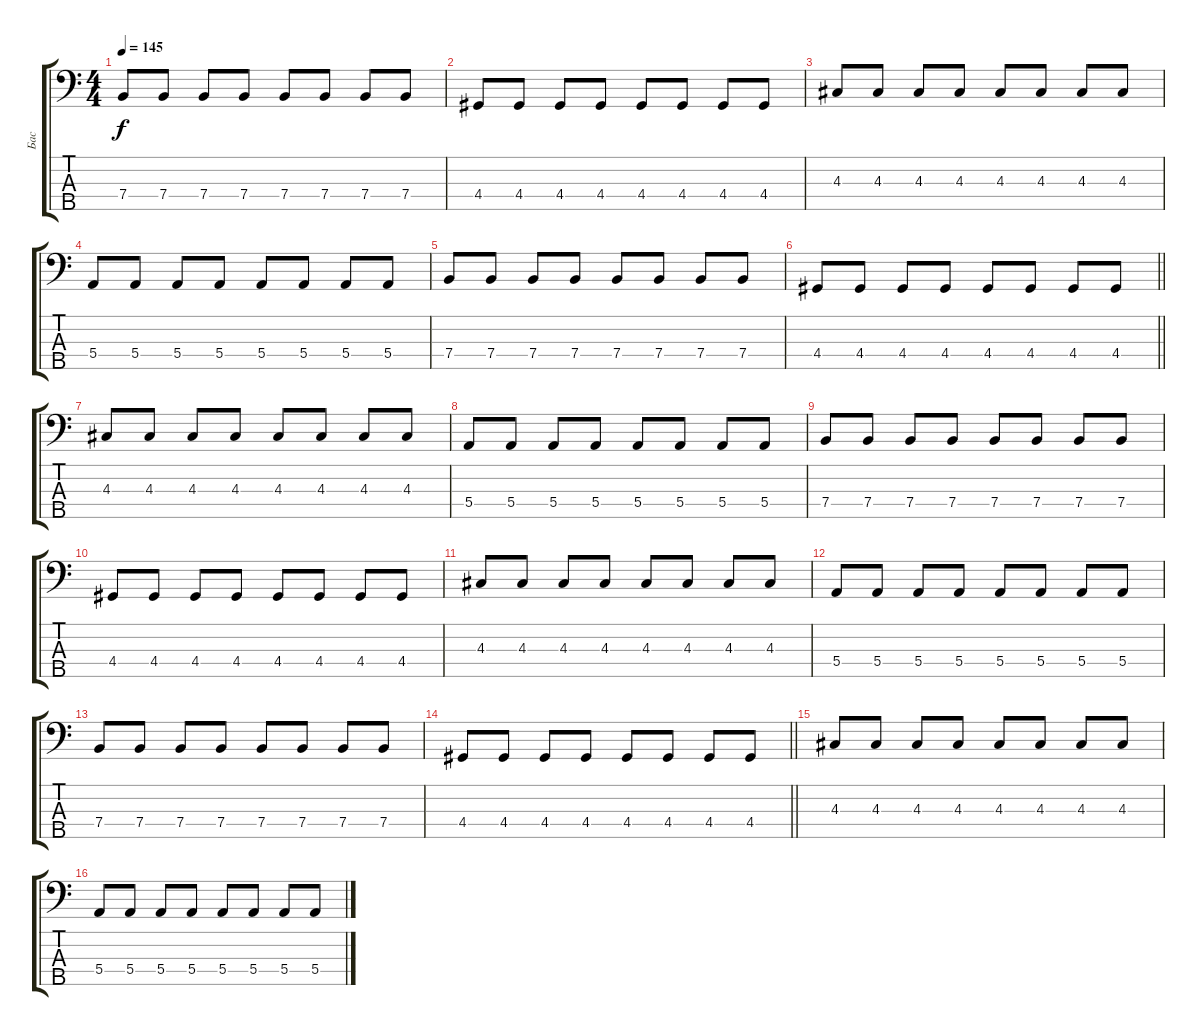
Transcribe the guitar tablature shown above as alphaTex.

\track ("Бас" "Бас") {instrument electricbassfinger}
\staff {score tabs}
\tuning (G2 D2 A1 E1 B0) {hide}
\ts (4 4)
\tempo 145
\clef f4
\ks c
7.4.8{dy f} 7.4.8 7.4.8 7.4.8 7.4.8 7.4.8 7.4.8 7.4.8 |
4.4.8 4.4.8 4.4.8 4.4.8 4.4.8 4.4.8 4.4.8 4.4.8 |
4.3.8 4.3.8 4.3.8 4.3.8 4.3.8 4.3.8 4.3.8 4.3.8 |
5.4.8 5.4.8 5.4.8 5.4.8 5.4.8 5.4.8 5.4.8 5.4.8 |
7.4.8 7.4.8 7.4.8 7.4.8 7.4.8 7.4.8 7.4.8 7.4.8 |
\barLineRight lightlight
4.4.8 4.4.8 4.4.8 4.4.8 4.4.8 4.4.8 4.4.8 4.4.8 |
\section ("" " ")
4.3.8 4.3.8 4.3.8 4.3.8 4.3.8 4.3.8 4.3.8 4.3.8 |
5.4.8 5.4.8 5.4.8 5.4.8 5.4.8 5.4.8 5.4.8 5.4.8 |
7.4.8 7.4.8 7.4.8 7.4.8 7.4.8 7.4.8 7.4.8 7.4.8 |
4.4.8 4.4.8 4.4.8 4.4.8 4.4.8 4.4.8 4.4.8 4.4.8 |
4.3.8 4.3.8 4.3.8 4.3.8 4.3.8 4.3.8 4.3.8 4.3.8 |
5.4.8 5.4.8 5.4.8 5.4.8 5.4.8 5.4.8 5.4.8 5.4.8 |
7.4.8 7.4.8 7.4.8 7.4.8 7.4.8 7.4.8 7.4.8 7.4.8 |
\barLineRight lightlight
4.4.8 4.4.8 4.4.8 4.4.8 4.4.8 4.4.8 4.4.8 4.4.8 |
\section ("" " ")
4.3.8 4.3.8 4.3.8 4.3.8 4.3.8 4.3.8 4.3.8 4.3.8 |
5.4.8 5.4.8 5.4.8 5.4.8 5.4.8 5.4.8 5.4.8 5.4.8
